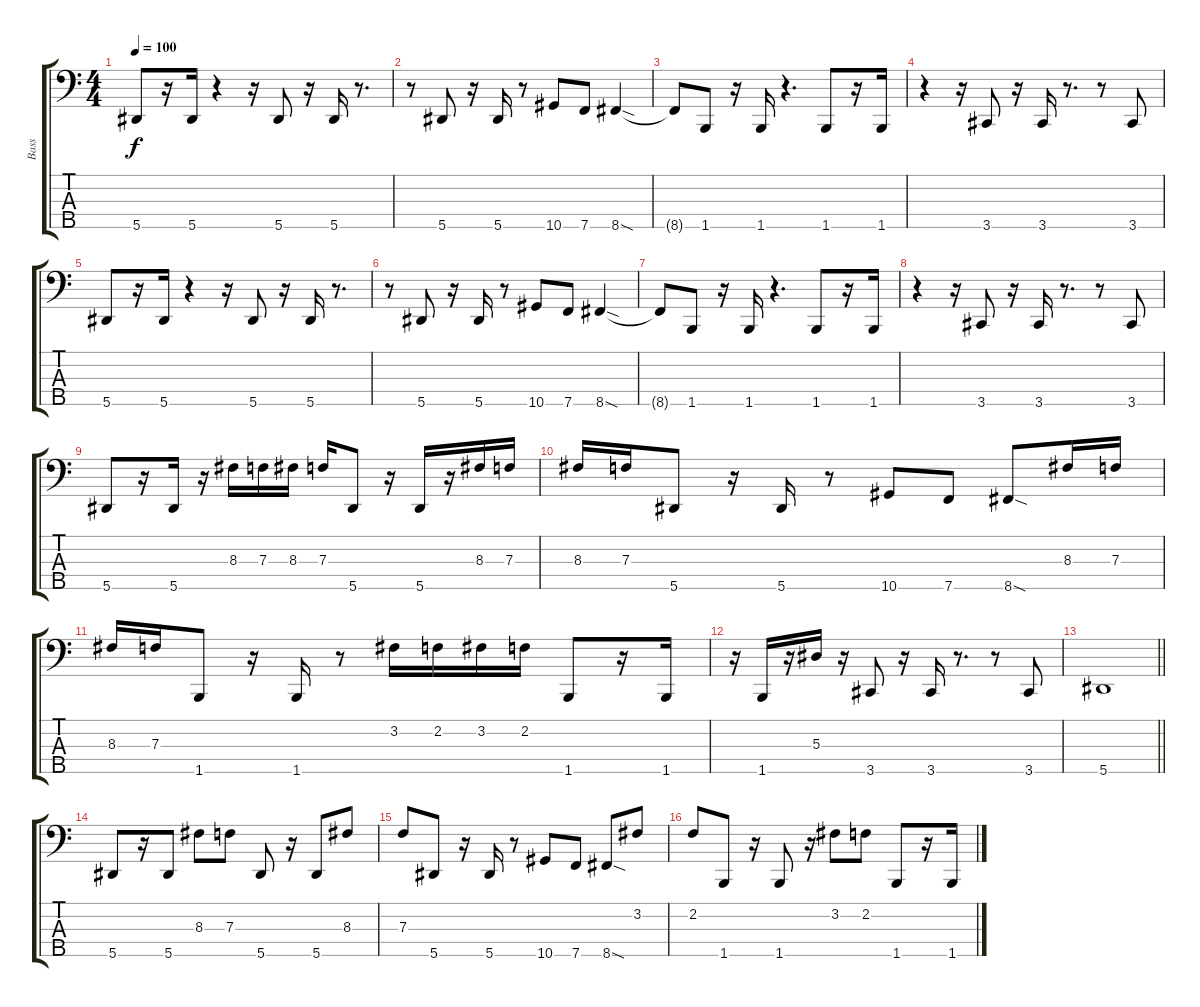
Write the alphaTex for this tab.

\track ("Bass" "Bass") {instrument electricbasspick}
\staff {score tabs}
\tuning (F2 Eb2 Bb1 F1 Bb0) {hide}
\ts (4 4)
\tempo 100
\clef f4
\ks c
5.5.8{dy f} r.16 5.5.16 r.4 r.16 5.5.8 r.16 5.5.16 r.8{d} |
r.8 5.5.8 r.16 5.5.16 r.8 10.5.8 7.5.8 8.5{sod}.4 |
8.5{t}.8 1.5.8 r.16 1.5.16 r.4{d} 1.5.8 r.16 1.5.16 |
r.4 r.16 3.5.8 r.16 3.5.16 r.8{d} r.8 3.5.8 |
5.5.8 r.16 5.5.16 r.4 r.16 5.5.8 r.16 5.5.16 r.8{d} |
r.8 5.5.8 r.16 5.5.16 r.8 10.5.8 7.5.8 8.5{sod}.4 |
8.5{t}.8 1.5.8 r.16 1.5.16 r.4{d} 1.5.8 r.16 1.5.16 |
r.4 r.16 3.5.8 r.16 3.5.16 r.8{d} r.8 3.5.8 |
5.5.8 r.16 5.5.16 r.16 8.3.16 7.3.16 8.3.16 7.3.16 5.5.8 r.16 5.5.16 r.16 8.3.16 7.3.16 |
8.3.16 7.3.16 5.5.8 r.16 5.5.16 r.8 10.5.8 7.5.8 8.5{sod}.8 8.3.16 7.3.16 |
8.3.16 7.3.16 1.5.8 r.16 1.5.16 r.8 3.2.16 2.2.16 3.2.16 2.2.16 1.5.8 r.16 1.5.16 |
r.16 1.5.16 r.16 5.3.16 r.16 3.5.8 r.16 3.5.16 r.8{d} r.8 3.5.8 |
\barLineRight lightlight
5.5.1 |
\section ("" "")
5.5.8 r.16 5.5.8 8.3.8 7.3.8 5.5.8 r.16 5.5.8 8.3.8 |
7.3.8 5.5.8 r.16 5.5.16 r.8 10.5.8 7.5.8 8.5{sod}.8 3.2.8 |
2.2.8 1.5.8 r.16 1.5.8 r.16 3.2.8 2.2.8 1.5.8 r.16 1.5.16
